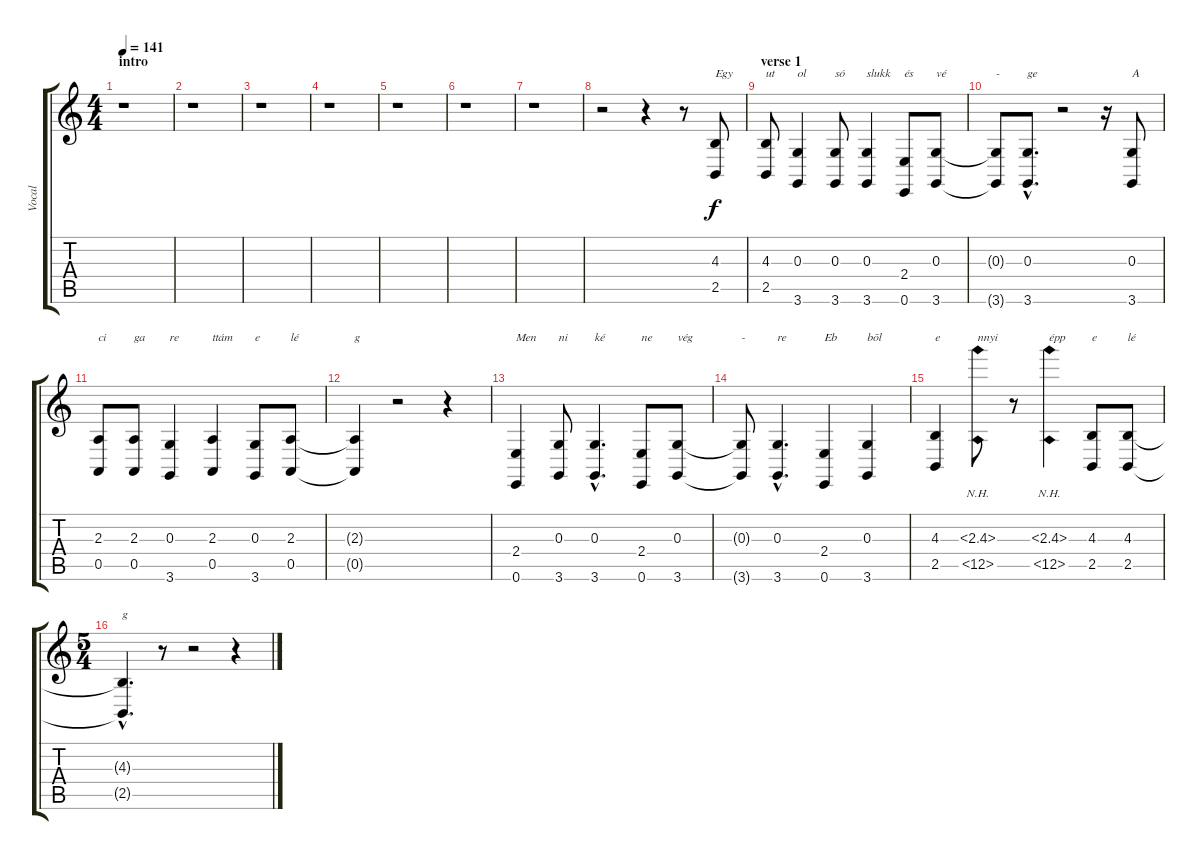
\track ("Vocal" "Vocal") {instrument synthbrass1}
\staff {score tabs}
\tuning (E4 B3 G3 D3 A2 E2) {hide}
\ts (4 4)
\section ("" "intro")
\tempo 141
\clef g2
\ks c
r.1{dy f instrument synthbrass1} |
r.1 |
r.1 |
r.1 |
r.1 |
r.1 |
r.1 |
r.2 r.4 r.8 (4.3 2.5).8{txt "Egy"} |
\section ("" "verse 1")
(4.3 2.5).8{txt "ut"} (0.3 3.6).4{txt "ol"} (0.3 3.6).8{txt "só"} (0.3 3.6).4{txt "slukk"} (2.4 0.6).8{txt "és"} (0.3 3.6).8{txt "vé"} |
(0.3{t} 3.6{t}).8{txt "-"} (0.3{hac} 3.6{hac}).8{d txt "ge"} r.2 r.16 (0.3 3.6).8{txt "A"} |
(2.3 0.5).8{txt "ci"} (2.3 0.5).8{txt "ga"} (0.3 3.6).4{txt "re"} (2.3 0.5).4{txt "ttám"} (0.3 3.6).8{txt "e"} (2.3 0.5).8{txt "lé"} |
(2.3{t} 0.5{t}).4{txt "g"} r.2 r.4 |
(2.4 0.6).4{txt "Men"} (0.3 3.6).8{txt "ni"} (0.3{hac} 3.6{hac}).4{d txt "ké"} (2.4 0.6).8{txt "ne"} (0.3 3.6).8{txt "vég"} |
(0.3{t} 3.6{t}).8{txt "-"} (0.3{hac} 3.6{hac}).4{d txt "re"} (2.4 0.6).4{txt "Eb"} (0.3 3.6).4{txt "bõl"} |
(4.3 2.5).4{txt "e"} (2.3{nh} 0.5{nh}).8{txt "nnyi"} r.8 (2.3{nh} 0.5{nh}).4{txt "épp"} (4.3 2.5).8{txt "e"} (4.3 2.5).8{txt "lé"} |
\ts (5 4)
(4.3{hac t} 2.5{hac t}).4{d txt "g"} r.8 r.2 r.4
